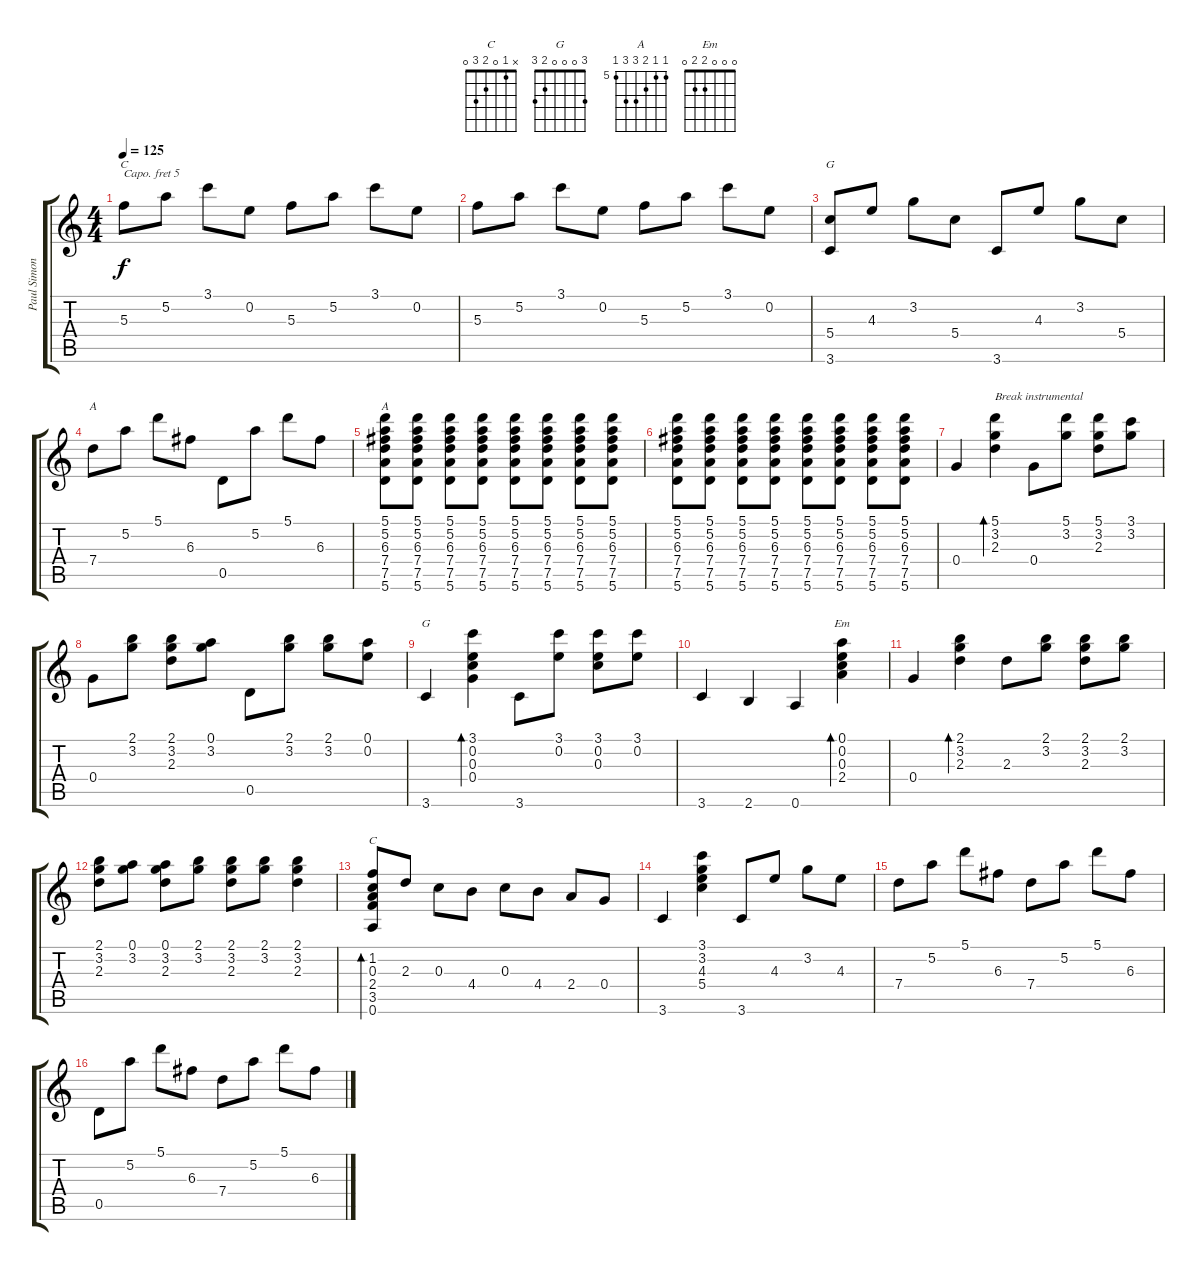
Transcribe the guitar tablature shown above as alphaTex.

\track ("Paul Simon" "Paul Simon") {instrument acousticguitarsteel}
\staff {score tabs}
\capo 5
\tuning (E4 B3 G3 D3 A2 E2) {hide}
\chord ("C" 3 5 5 0 x x)
\chord ("G" 3 3 4 5 5 3)
\chord ("A" 5 5 6 7 0 x) {firstfret 5}
\chord ("A" 5 5 6 7 7 5) {firstfret 5}
\chord ("G" 3 0 0 0 2 3)
\chord ("Em" 0 0 0 2 2 0)
\chord ("C" x 1 0 2 3 0)
\ts (4 4)
\tempo 125
\clef g2
\ks c
5.3.8{ch "C" dy f} 5.2.8 3.1.8 0.2.8 5.3.8 5.2.8 3.1.8 0.2.8 |
5.3.8 5.2.8 3.1.8 0.2.8 5.3.8 5.2.8 3.1.8 0.2.8 |
(5.4 3.6).8{ch "G"} 4.3.8 3.2.8 5.4.8 3.6.8 4.3.8 3.2.8 5.4.8 |
7.4.8{ch "A"} 5.2.8 5.1.8 6.3.8 0.5.8 5.2.8 5.1.8 6.3.8 |
(5.1 5.2 6.3 7.4 7.5 5.6).8{ch "A"} (5.1 5.2 6.3 7.4 7.5 5.6).8 (5.1 5.2 6.3 7.4 7.5 5.6).8 (5.1 5.2 6.3 7.4 7.5 5.6).8 (5.1 5.2 6.3 7.4 7.5 5.6).8 (5.1 5.2 6.3 7.4 7.5 5.6).8 (5.1 5.2 6.3 7.4 7.5 5.6).8 (5.1 5.2 6.3 7.4 7.5 5.6).8 |
(5.1 5.2 6.3 7.4 7.5 5.6).8 (5.1 5.2 6.3 7.4 7.5 5.6).8 (5.1 5.2 6.3 7.4 7.5 5.6).8 (5.1 5.2 6.3 7.4 7.5 5.6).8 (5.1 5.2 6.3 7.4 7.5 5.6).8 (5.1 5.2 6.3 7.4 7.5 5.6).8 (5.1 5.2 6.3 7.4 7.5 5.6).8 (5.1 5.2 6.3 7.4 7.5 5.6).8 |
0.4.4 (5.1 3.2 2.3).4{bd 480 txt "Break instrumental"} 0.4.8 (5.1 3.2).8 (5.1 3.2 2.3).8 (3.1 3.2).8 |
0.4.8 (2.1 3.2).8 (2.1 3.2 2.3).8 (0.1 3.2).8 0.5.8 (2.1 3.2).8 (2.1 3.2).8 (0.1 0.2).8 |
3.6.4{ch "G"} (3.1 0.2 0.3 0.4).4{bd 480} 3.6.8 (3.1 0.2).8 (3.1 0.2 0.3).8 (3.1 0.2).8 |
3.6.4 2.6.4 0.6.4 (0.1 0.2 0.3 2.4).4{bd 480 ch "Em"} |
0.4.4 (2.1 3.2 2.3).4{bd 480} 2.3.8 (2.1 3.2).8 (2.1 3.2 2.3).8 (2.1 3.2).8 |
(2.1 3.2 2.3).8 (0.1 3.2).8 (0.1 3.2 2.3).8 (2.1 3.2).8 (2.1 3.2 2.3).8 (2.1 3.2).8 (2.1 3.2 2.3).4 |
(1.2 0.3 2.4 3.5 0.6).8{bd 480 ch "C"} 2.3.8 0.3.8 4.4.8 0.3.8 4.4.8 2.4.8 0.4.8 |
3.6.4 (3.1 3.2 4.3 5.4).4 3.6.8 4.3.8 3.2.8 4.3.8 |
7.4.8 5.2.8 5.1.8 6.3.8 7.4.8 5.2.8 5.1.8 6.3.8 |
0.5.8 5.2.8 5.1.8 6.3.8 7.4.8 5.2.8 5.1.8 6.3.8
